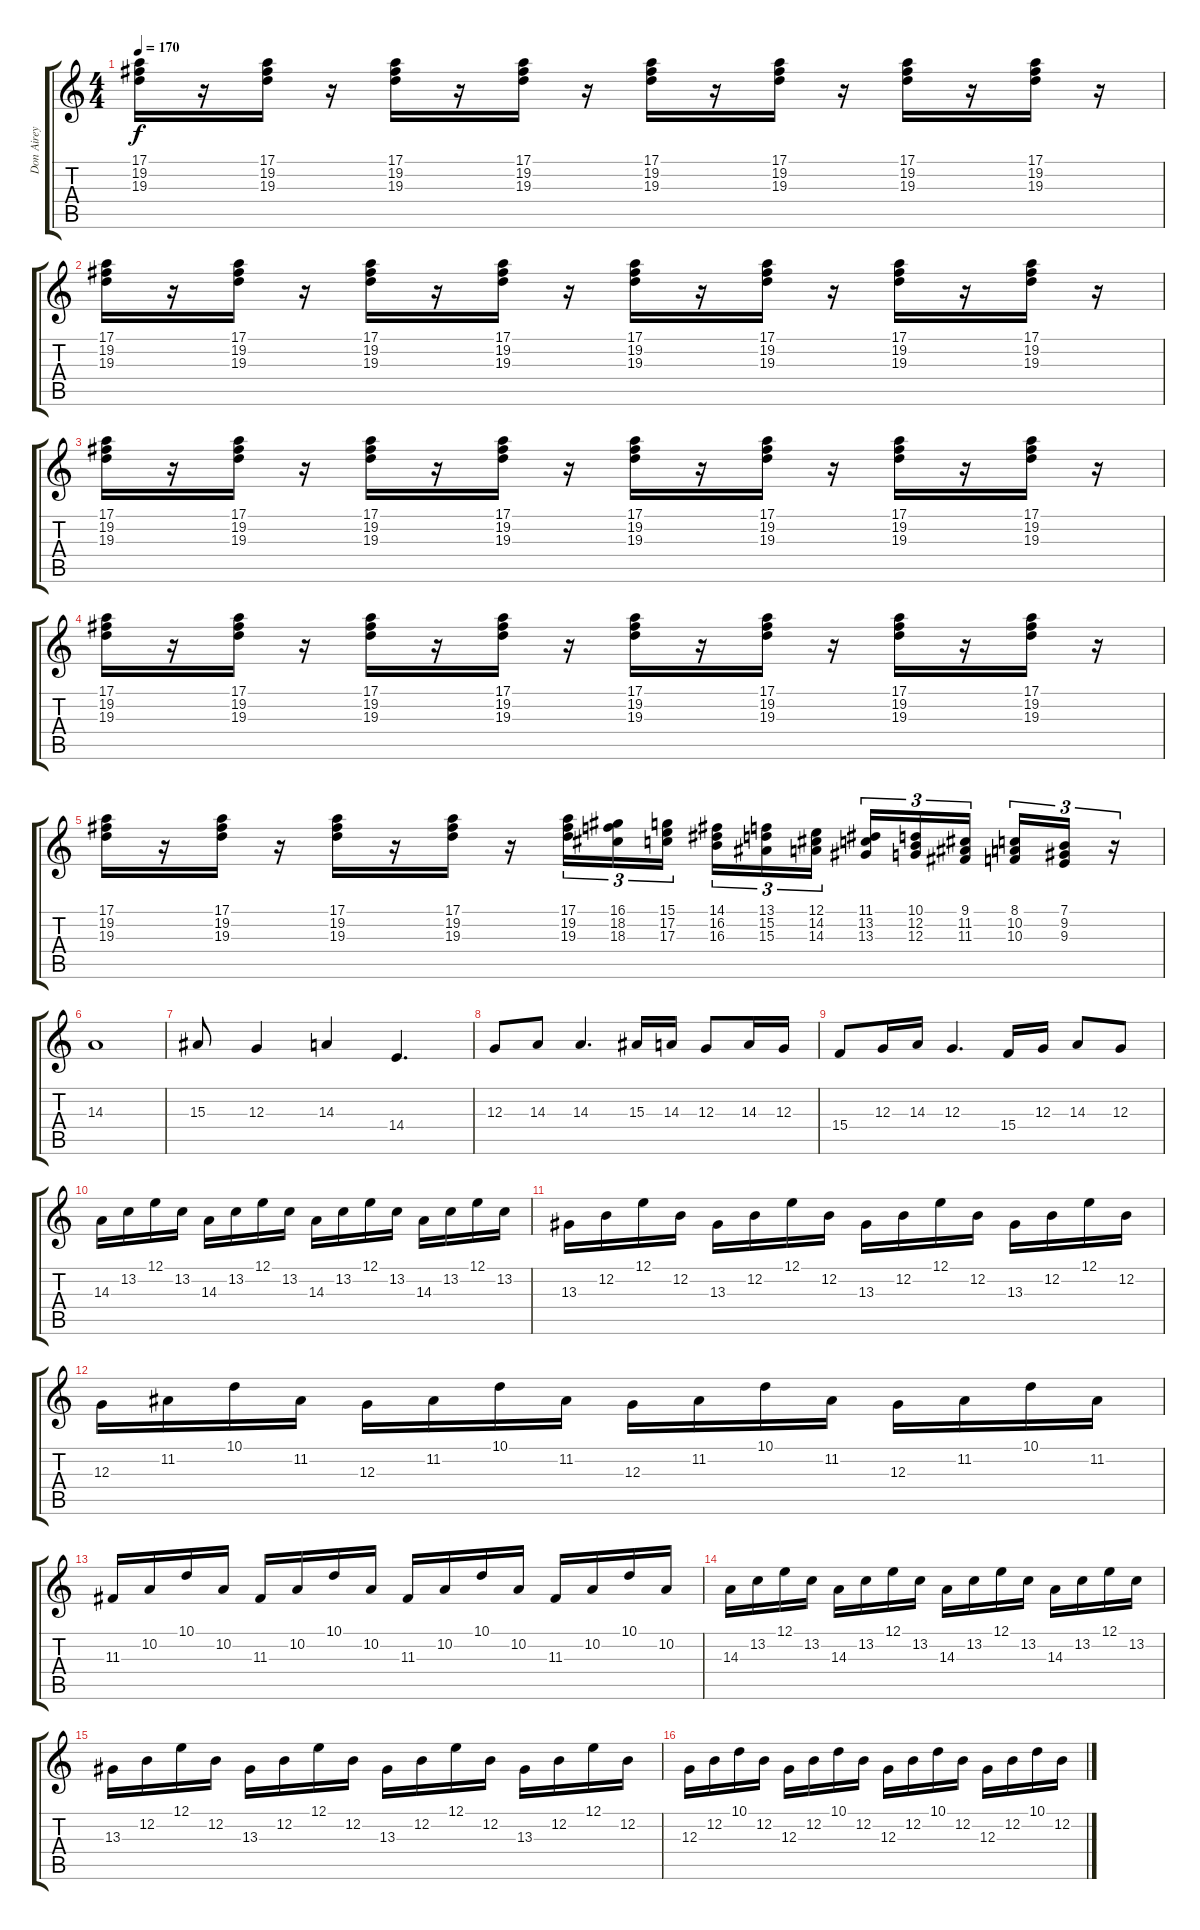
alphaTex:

\track ("Don Airey - Right Hand" "Don Airey ") {instrument drawbarorgan}
\staff {score tabs}
\tuning (E4 B3 G3 D3 A2 E2) {hide}
\ts (4 4)
\tempo 170
\clef g2
\ks c
(17.1 19.2 19.3).16{dy f} r.16 (17.1 19.2 19.3).16 r.16 (17.1 19.2 19.3).16 r.16 (17.1 19.2 19.3).16 r.16 (17.1 19.2 19.3).16 r.16 (17.1 19.2 19.3).16 r.16 (17.1 19.2 19.3).16 r.16 (17.1 19.2 19.3).16 r.16 |
(17.1 19.2 19.3).16 r.16 (17.1 19.2 19.3).16 r.16 (17.1 19.2 19.3).16 r.16 (17.1 19.2 19.3).16 r.16 (17.1 19.2 19.3).16 r.16 (17.1 19.2 19.3).16 r.16 (17.1 19.2 19.3).16 r.16 (17.1 19.2 19.3).16 r.16 |
(17.1 19.2 19.3).16 r.16 (17.1 19.2 19.3).16 r.16 (17.1 19.2 19.3).16 r.16 (17.1 19.2 19.3).16 r.16 (17.1 19.2 19.3).16 r.16 (17.1 19.2 19.3).16 r.16 (17.1 19.2 19.3).16 r.16 (17.1 19.2 19.3).16 r.16 |
(17.1 19.2 19.3).16 r.16 (17.1 19.2 19.3).16 r.16 (17.1 19.2 19.3).16 r.16 (17.1 19.2 19.3).16 r.16 (17.1 19.2 19.3).16 r.16 (17.1 19.2 19.3).16 r.16 (17.1 19.2 19.3).16 r.16 (17.1 19.2 19.3).16 r.16 |
(17.1 19.2 19.3).16 r.16 (17.1 19.2 19.3).16 r.16 (17.1 19.2 19.3).16 r.16 (17.1 19.2 19.3).16 r.16 (17.1 19.2 19.3).16{tu (3 2)} (16.1 18.2 18.3).16{tu (3 2)} (15.1 17.2 17.3).16{tu (3 2) beam splitsecondary} (14.1 16.2 16.3).16{tu (3 2)} (13.1 15.2 15.3).16{tu (3 2)} (12.1 14.2 14.3).16{tu (3 2)} (11.1 13.2 13.3).16{tu (3 2)} (10.1 12.2 12.3).16{tu (3 2)} (9.1 11.2 11.3).16{tu (3 2) beam splitsecondary} (8.1 10.2 10.3).16{tu (3 2)} (7.1 9.2 9.3).16{tu (3 2)} r.16{tu (3 2)} |
14.3.1 |
15.3.8 12.3.4 14.3.4 14.4.4{d} |
12.3.8 14.3.8 14.3.4{d} 15.3.16 14.3.16 12.3.8 14.3.16 12.3.16 |
15.4.8 12.3.16 14.3.16 12.3.4{d} 15.4.16 12.3.16 14.3.8 12.3.8 |
14.3.16 13.2.16 12.1.16 13.2.16 14.3.16 13.2.16 12.1.16 13.2.16 14.3.16 13.2.16 12.1.16 13.2.16 14.3.16 13.2.16 12.1.16 13.2.16 |
13.3.16 12.2.16 12.1.16 12.2.16 13.3.16 12.2.16 12.1.16 12.2.16 13.3.16 12.2.16 12.1.16 12.2.16 13.3.16 12.2.16 12.1.16 12.2.16 |
12.3.16 11.2.16 10.1.16 11.2.16 12.3.16 11.2.16 10.1.16 11.2.16 12.3.16 11.2.16 10.1.16 11.2.16 12.3.16 11.2.16 10.1.16 11.2.16 |
11.3.16 10.2.16 10.1.16 10.2.16 11.3.16 10.2.16 10.1.16 10.2.16 11.3.16 10.2.16 10.1.16 10.2.16 11.3.16 10.2.16 10.1.16 10.2.16 |
14.3.16 13.2.16 12.1.16 13.2.16 14.3.16 13.2.16 12.1.16 13.2.16 14.3.16 13.2.16 12.1.16 13.2.16 14.3.16 13.2.16 12.1.16 13.2.16 |
13.3.16 12.2.16 12.1.16 12.2.16 13.3.16 12.2.16 12.1.16 12.2.16 13.3.16 12.2.16 12.1.16 12.2.16 13.3.16 12.2.16 12.1.16 12.2.16 |
12.3.16 12.2.16 10.1.16 12.2.16 12.3.16 12.2.16 10.1.16 12.2.16 12.3.16 12.2.16 10.1.16 12.2.16 12.3.16 12.2.16 10.1.16 12.2.16
